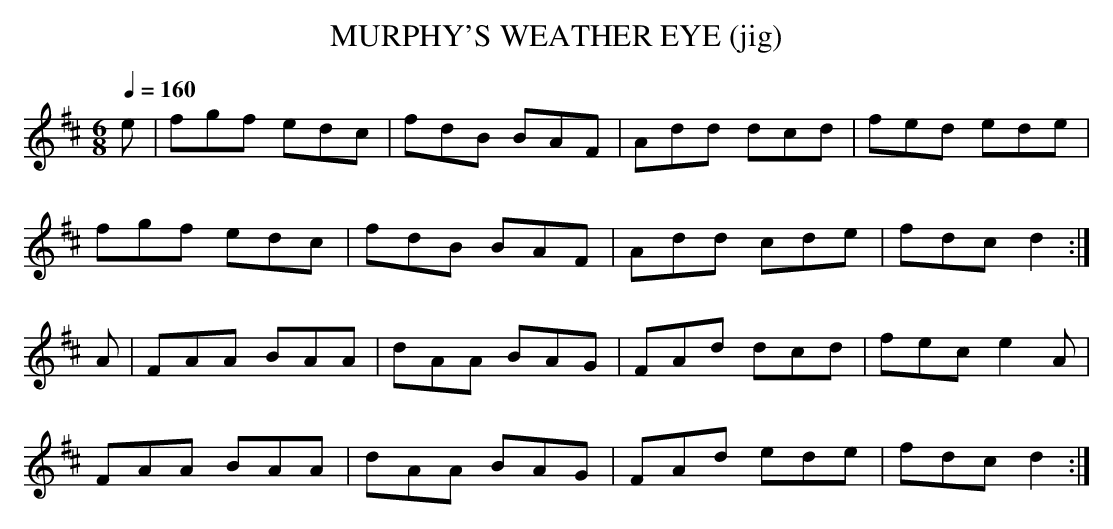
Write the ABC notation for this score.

X:1
T:MURPHY'S WEATHER EYE (jig)
Q:1/4=160
M:6/8
L:1/8
K:D
e|fgf edc|fdB BAF|Add dcd|fed ede|
fgf edc|fdB BAF|Add cde|fdc d2:|
A|FAA BAA|dAA BAG|FAd dcd|fec e2A|
FAA BAA|dAA BAG|FAd ede|fdc d2:|
